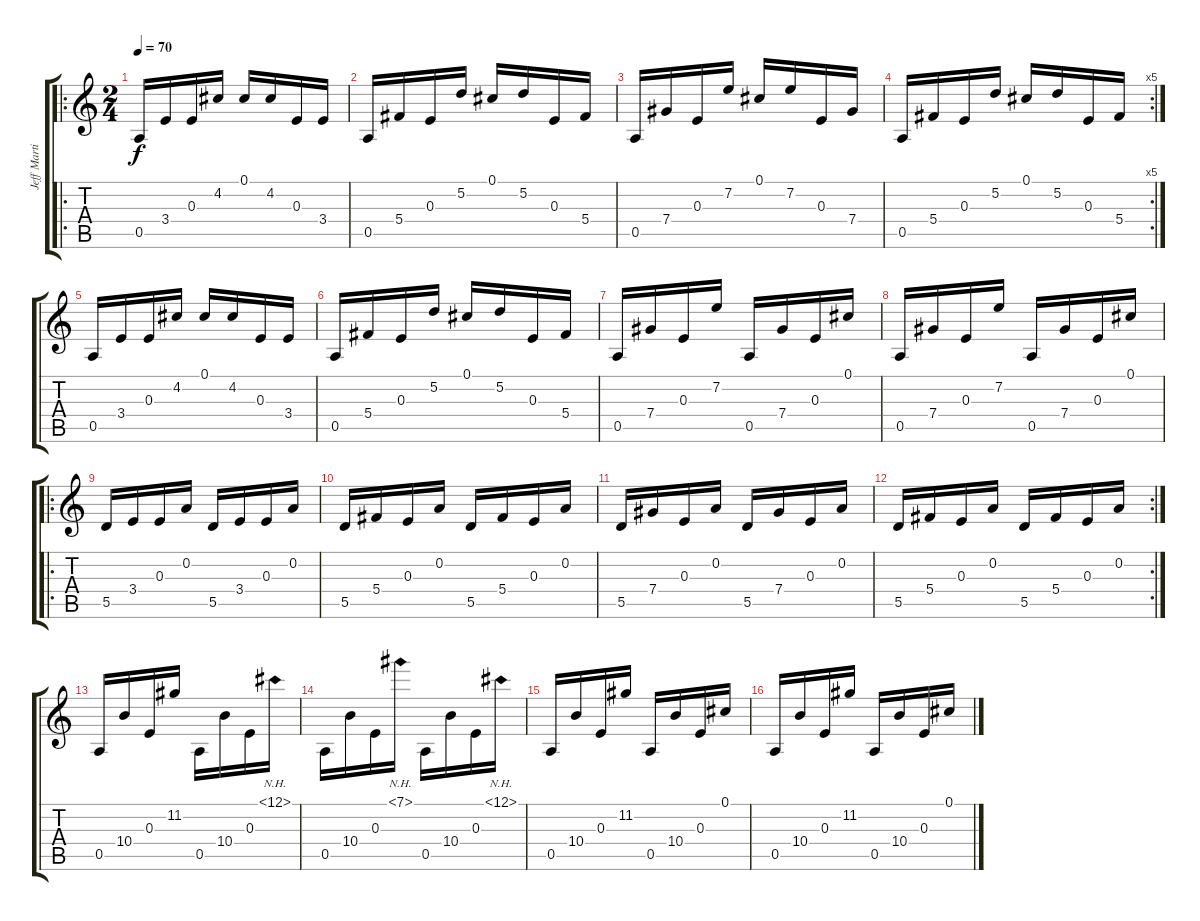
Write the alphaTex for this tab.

\track ("Jeff Martin ( Acoustic guitar)" "Jeff Marti") {instrument acousticguitarnylon}
\staff {score tabs}
\tuning (Db4 A3 E3 Db3 A2 E2) {hide}
\ro
\ts (2 4)
\tempo 70
\clef g2
\ks c
0.5.16{dy f} 3.4.16 0.3.16 4.2.16 0.1.16 4.2.16 0.3.16 3.4.16 |
0.5.16 5.4.16 0.3.16 5.2.16 0.1.16 5.2.16 0.3.16 5.4.16 |
0.5.16 7.4.16 0.3.16 7.2.16 0.1.16 7.2.16 0.3.16 7.4.16 |
\rc 5
0.5.16 5.4.16 0.3.16 5.2.16 0.1.16 5.2.16 0.3.16 5.4.16 |
0.5.16 3.4.16 0.3.16 4.2.16 0.1.16 4.2.16 0.3.16 3.4.16 |
0.5.16 5.4.16 0.3.16 5.2.16 0.1.16 5.2.16 0.3.16 5.4.16 |
0.5.16 7.4.16 0.3.16 7.2.16 0.5.16 7.4.16 0.3.16 0.1.16 |
0.5.16 7.4.16 0.3.16 7.2.16 0.5.16 7.4.16 0.3.16 0.1.16 |
\ro
5.5.16 3.4.16 0.3.16 0.2.16 5.5.16 3.4.16 0.3.16 0.2.16 |
5.5.16 5.4.16 0.3.16 0.2.16 5.5.16 5.4.16 0.3.16 0.2.16 |
5.5.16 7.4.16 0.3.16 0.2.16 5.5.16 7.4.16 0.3.16 0.2.16 |
\rc 2
5.5.16 5.4.16 0.3.16 0.2.16 5.5.16 5.4.16 0.3.16 0.2.16 |
0.5.16 10.4.16 0.3.16 11.2.16 0.5.16 10.4.16 0.3.16 12.1{nh}.16 |
0.5.16 10.4.16 0.3.16 7.1{nh}.16 0.5.16 10.4.16 0.3.16 12.1{nh}.16 |
0.5.16 10.4.16 0.3.16 11.2.16 0.5.16 10.4.16 0.3.16 0.1.16 |
0.5.16 10.4.16 0.3.16 11.2.16 0.5.16 10.4.16 0.3.16 0.1.16
